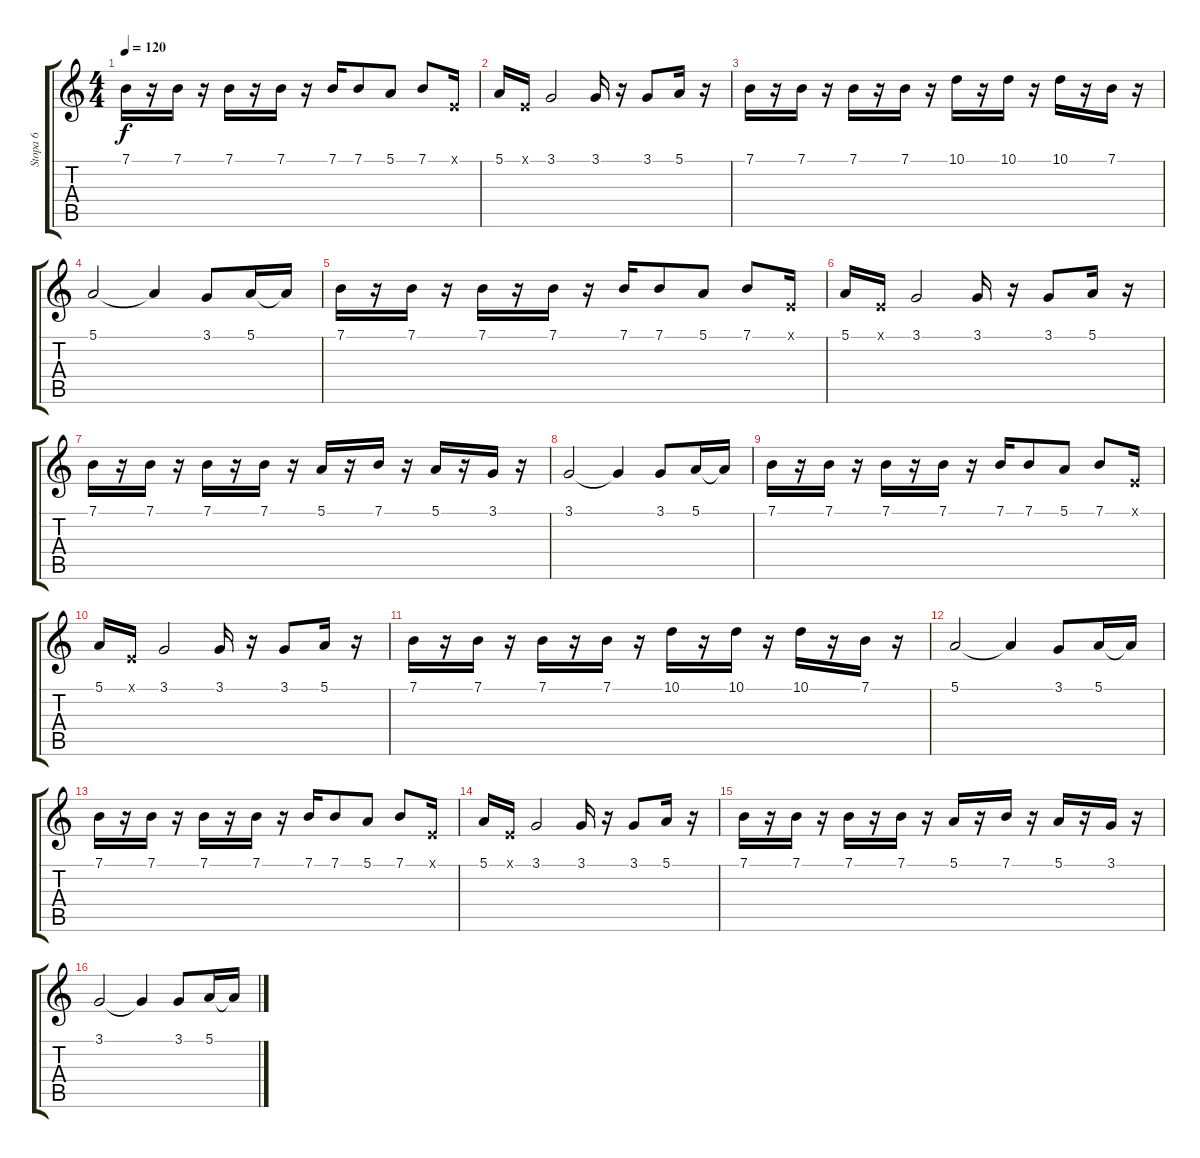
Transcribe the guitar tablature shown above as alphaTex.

\track ("Stopa 6" "Stopa 6") {instrument clarinet}
\staff {score tabs}
\tuning (E4 B3 G3 D3 A2 E2) {hide}
\ts (4 4)
\tempo 120
\clef g2
\ks c
7.1.16{dy f} r.16 7.1.16 r.16 7.1.16 r.16 7.1.16 r.16 7.1.16 7.1.8 5.1.8 7.1.8 0.1{x}.16 |
5.1.16 0.1{x}.16 3.1.2 3.1.16 r.16 3.1.8 5.1.16 r.16 |
7.1.16 r.16 7.1.16 r.16 7.1.16 r.16 7.1.16 r.16 10.1.16 r.16 10.1.16 r.16 10.1.16 r.16 7.1.16 r.16 |
5.1.2 5.1{t}.4 3.1.8 5.1.16 5.1{t}.16 |
7.1.16 r.16 7.1.16 r.16 7.1.16 r.16 7.1.16 r.16 7.1.16 7.1.8 5.1.8 7.1.8 0.1{x}.16 |
5.1.16 0.1{x}.16 3.1.2 3.1.16 r.16 3.1.8 5.1.16 r.16 |
7.1.16 r.16 7.1.16 r.16 7.1.16 r.16 7.1.16 r.16 5.1.16 r.16 7.1.16 r.16 5.1.16 r.16 3.1.16 r.16 |
3.1.2 3.1{t}.4 3.1.8 5.1.16 5.1{t}.16 |
7.1.16 r.16 7.1.16 r.16 7.1.16 r.16 7.1.16 r.16 7.1.16 7.1.8 5.1.8 7.1.8 0.1{x}.16 |
5.1.16 0.1{x}.16 3.1.2 3.1.16 r.16 3.1.8 5.1.16 r.16 |
7.1.16 r.16 7.1.16 r.16 7.1.16 r.16 7.1.16 r.16 10.1.16 r.16 10.1.16 r.16 10.1.16 r.16 7.1.16 r.16 |
5.1.2 5.1{t}.4 3.1.8 5.1.16 5.1{t}.16 |
7.1.16 r.16 7.1.16 r.16 7.1.16 r.16 7.1.16 r.16 7.1.16 7.1.8 5.1.8 7.1.8 0.1{x}.16 |
5.1.16 0.1{x}.16 3.1.2 3.1.16 r.16 3.1.8 5.1.16 r.16 |
7.1.16 r.16 7.1.16 r.16 7.1.16 r.16 7.1.16 r.16 5.1.16 r.16 7.1.16 r.16 5.1.16 r.16 3.1.16 r.16 |
3.1.2 3.1{t}.4 3.1.8 5.1.16 5.1{t}.16
